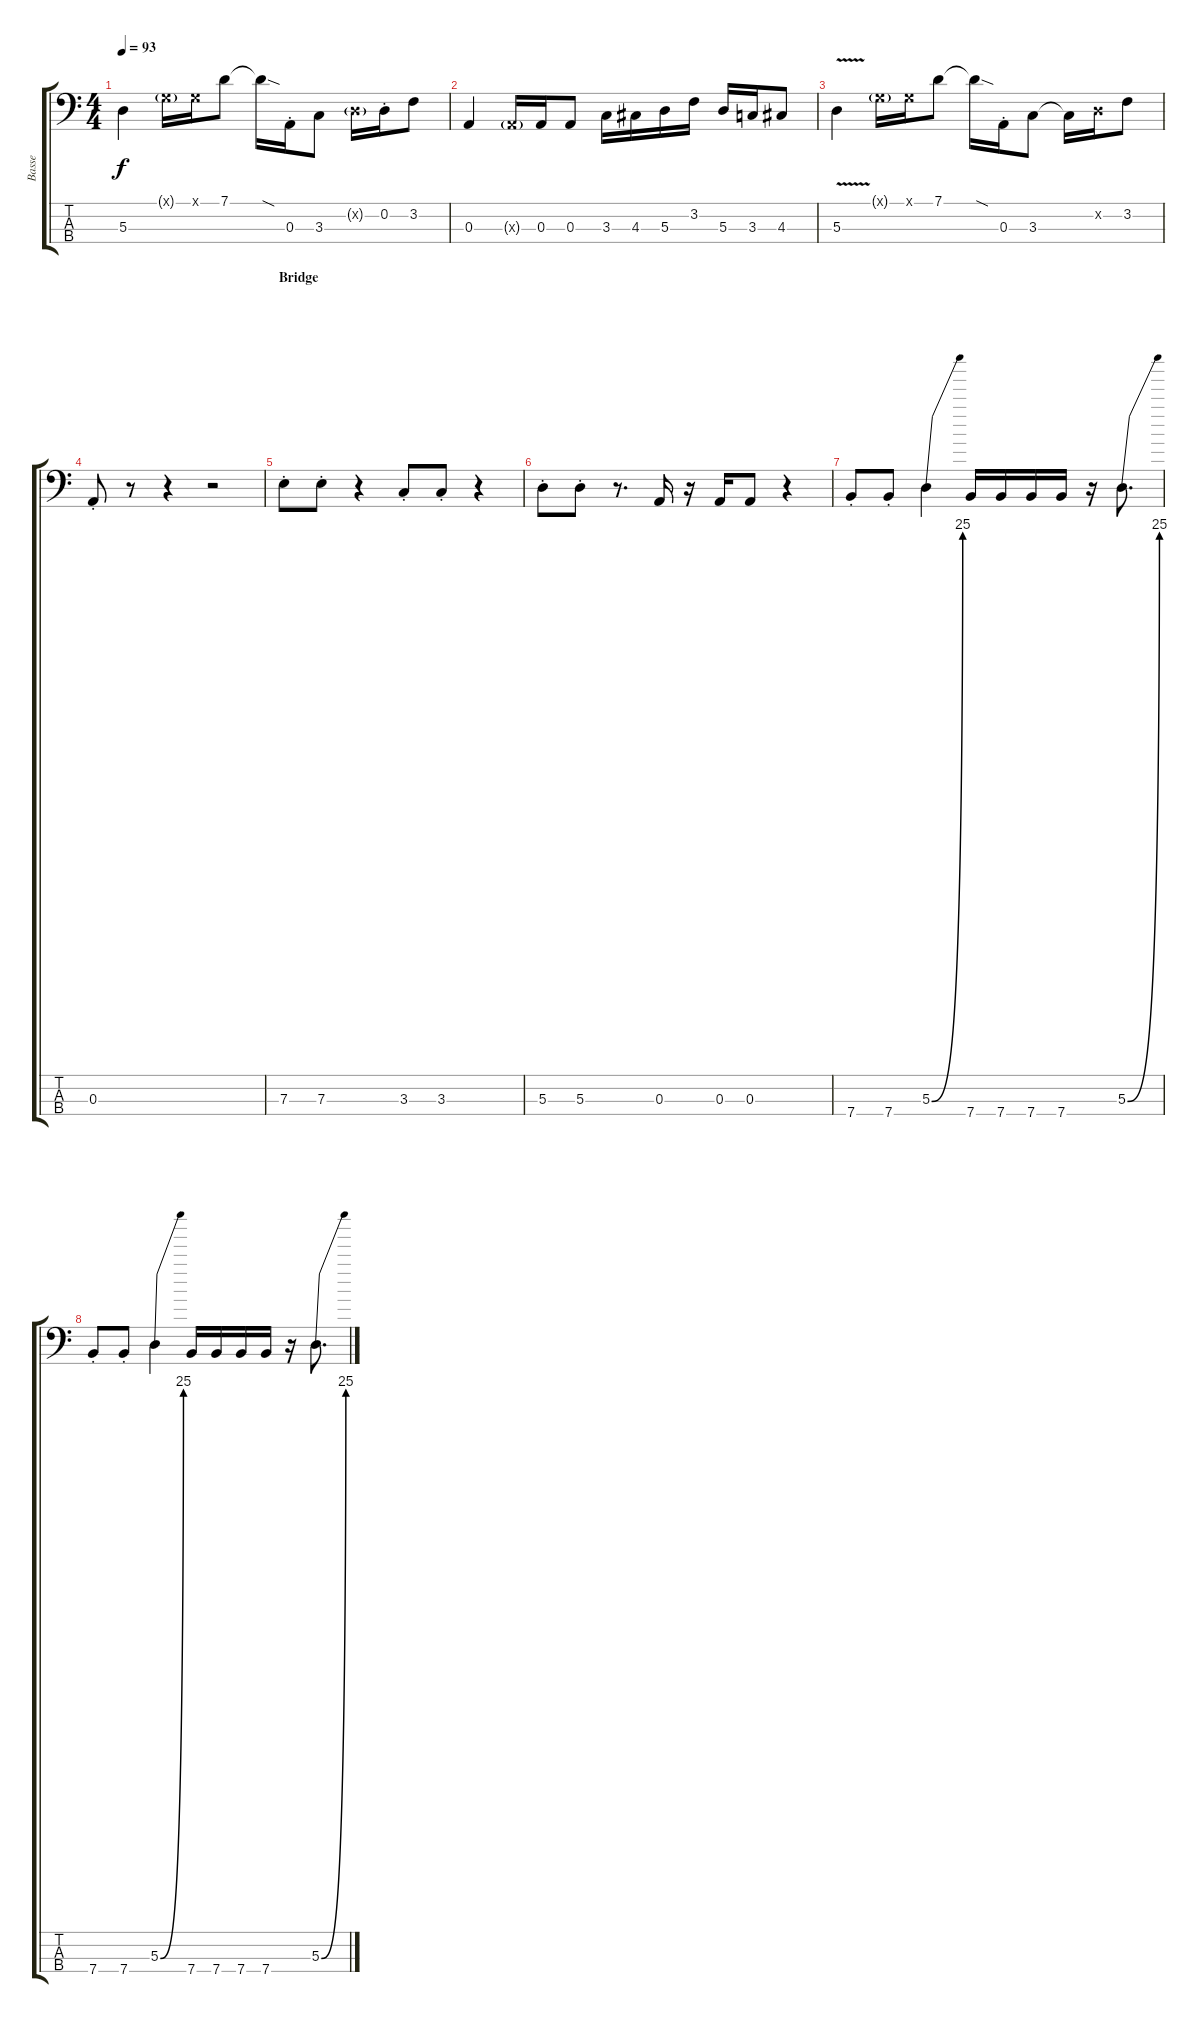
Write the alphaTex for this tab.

\track ("Basse" "Basse") {instrument electricbassfinger}
\staff {score tabs}
\tuning (G2 D2 A1 E1) {hide}
\ts (4 4)
\tempo 93
\clef f4
\ks c
5.3.4{dy f} 0.1{g x}.16 0.1{x}.16 7.1.8 7.1{sod t}.16 0.3{st}.16 3.3.8 0.2{g x}.16 0.2{st}.16 3.2.8 |
0.3.4 0.3{g x}.16 0.3.16 0.3.8 3.3.16 4.3.16 5.3.16 3.2.16 5.3.16 3.3.16 4.3.8 |
5.3{v}.4 0.1{g x}.16 0.1{x}.16 7.1.8 7.1{sod t}.16 0.3{st}.16 3.3.8 3.3{t}.16 0.2{x}.16 3.2.8 |
0.3{st}.8 r.8 r.4 r.2 |
\section ("" "Bridge")
7.3{st}.8 7.3{st}.8 r.4 3.3{st}.8 3.3{st}.8 r.4 |
5.3{st}.8 5.3{st}.8 r.8{d} 0.3.16 r.16 0.3.16 0.3.8 r.4 |
7.4{st}.8 7.4{st}.8 5.3{be (bend 0 0 300 100)}.4 7.4.16 7.4.16 7.4.16 7.4.16 r.16 5.3{be (bend 0 0 300 100)}.8{d} |
7.4{st}.8 7.4{st}.8 5.3{be (bend 0 0 300 100)}.4 7.4.16 7.4.16 7.4.16 7.4.16 r.16 5.3{be (bend 0 0 300 100)}.8{d}
